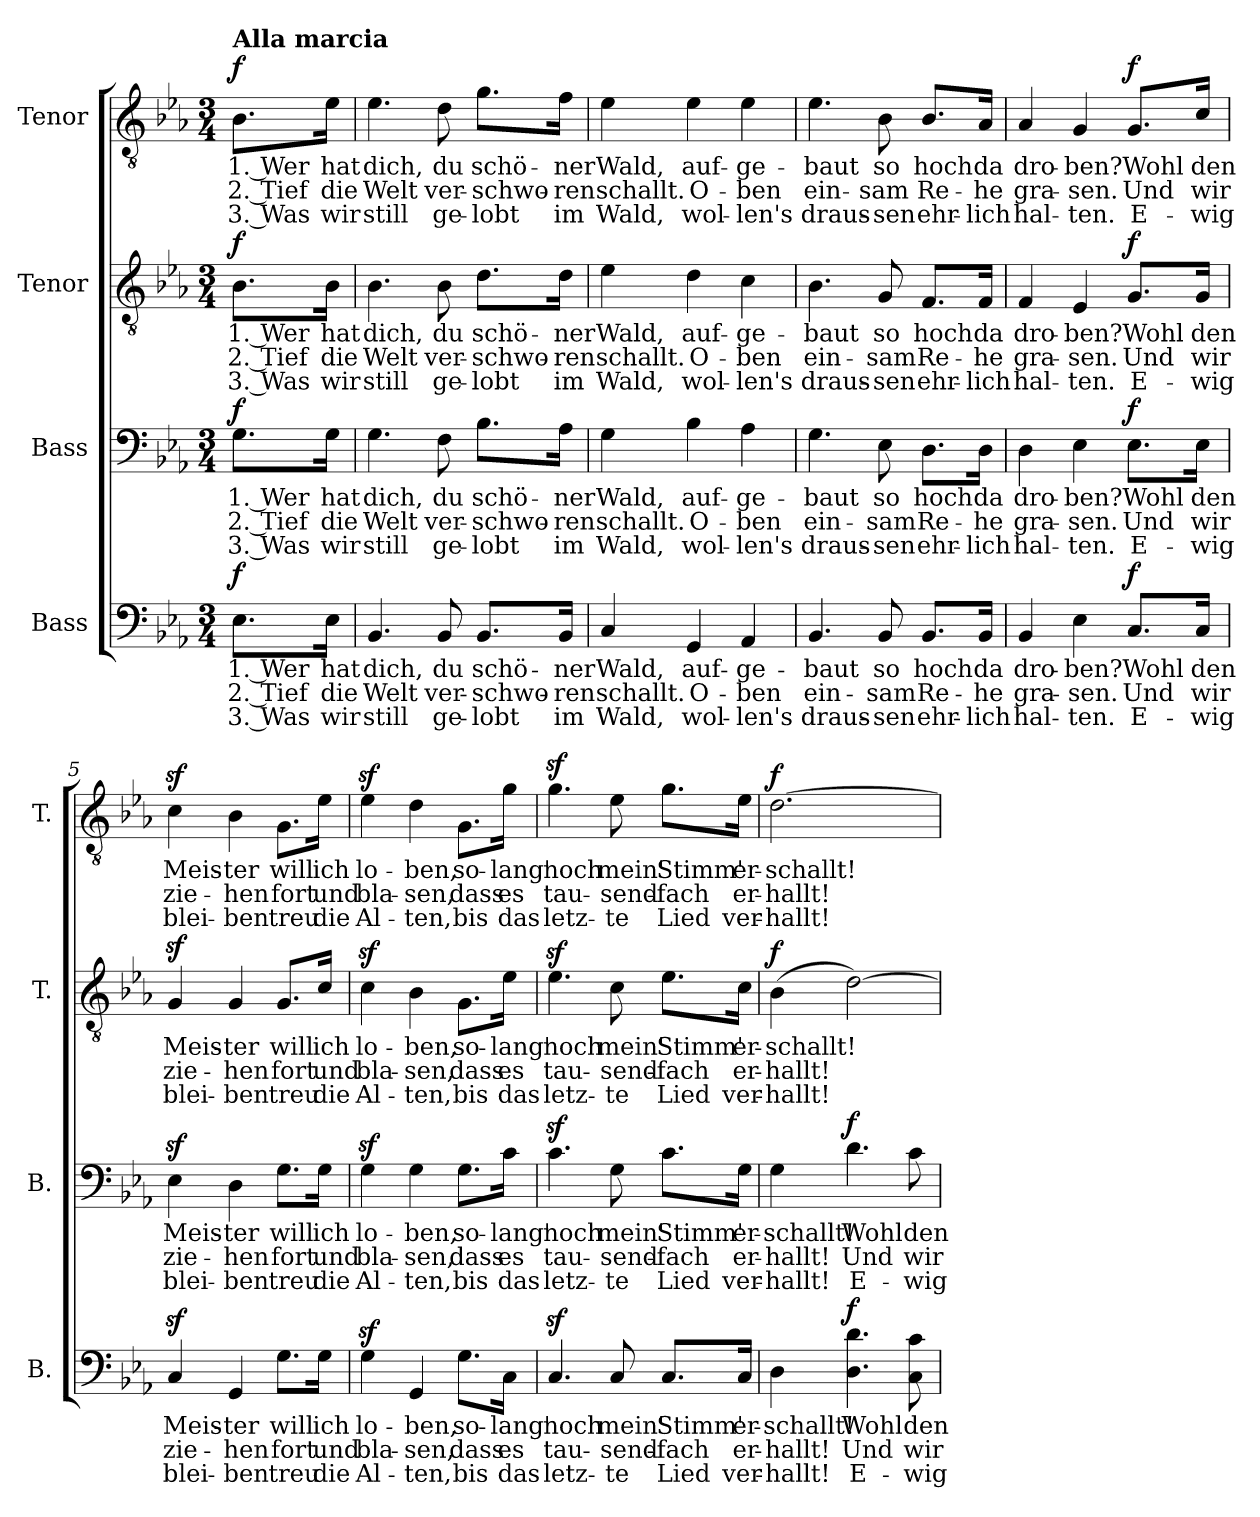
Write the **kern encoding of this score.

**kern	**text	**text	**text	**dynam	**kern	**text	**text	**text	**dynam	**kern	**text	**text	**text	**dynam	**kern	**text	**text	**text	**dynam
*part4	*part4	*part4	*part4	*part4	*part3	*part3	*part3	*part3	*part3	*part2	*part2	*part2	*part2	*part2	*part1	*part1	*part1	*part1	*part1
*staff4	*staff4	*staff4	*staff4	*staff4	*staff3	*staff3	*staff3	*staff3	*staff3	*staff2	*staff2	*staff2	*staff2	*staff2	*staff1	*staff1	*staff1	*staff1	*staff1
*I"Bass	*	*	*	*	*I"Bass	*	*	*	*	*I"Tenor	*	*	*	*	*I"Tenor	*	*	*	*
*I'B.	*	*	*	*	*I'B.	*	*	*	*	*I'T.	*	*	*	*	*I'T.	*	*	*	*
*clefF4	*	*	*	*	*clefF4	*	*	*	*	*clefGv2	*	*	*	*	*clefGv2	*	*	*	*
*k[b-e-a-]	*	*	*	*	*k[b-e-a-]	*	*	*	*	*k[b-e-a-]	*	*	*	*	*k[b-e-a-]	*	*	*	*
*M3/4	*	*	*	*	*M3/4	*	*	*	*	*M3/4	*	*	*	*	*M3/4	*	*	*	*
=	=	=	=	=	=	=	=	=	=	=	=	=	=	=	=	=	=	=	=
!	!	!	!	!	!	!	!	!	!	!	!	!	!	!	!LO:TX:a:B:t=Alla marcia	!	!	!	!
!	!	!	!	!LO:DY:a	!	!	!	!	!LO:DY:a	!	!	!	!	!LO:DY:a	!	!	!	!	!LO:DY:a
8.E-\L	1. Wer	2. Tief	3. Was	f	8.G\L	1. Wer	2. Tief	3. Was	f	8.B-\L	1. Wer	2. Tief	3. Was	f	8.B-\L	1. Wer	2. Tief	3. Was	f
16E-\Jk	hat	die	wir	.	16G\Jk	hat	die	wir	.	16B-\Jk	hat	die	wir	.	16e-\Jk	hat	die	wir	.
=1	=1	=1	=1	=1	=1	=1	=1	=1	=1	=1	=1	=1	=1	=1	=1	=1	=1	=1	=1
4.BB-/	dich,	Welt	still	.	4.G\	dich,	Welt	still	.	4.B-\	dich,	Welt	still	.	4.e-\	dich,	Welt	still	.
8BB-/	du	ver-	ge-	.	8F\	du	ver-	ge-	.	8B-\	du	ver-	ge-	.	8d\	du	ver-	ge-	.
8.BB-/L	schö-	-schwo-	-lobt	.	8.B-\L	schö-	-schwo-	-lobt	.	8.d\L	schö-	-schwo-	-lobt	.	8.g\L	schö-	-schwo-	-lobt	.
16BB-/Jk	-ner	-ren	im	.	16A-\Jk	-ner	-ren	im	.	16d\Jk	-ner	-ren	im	.	16f\Jk	-ner	-ren	im	.
=2	=2	=2	=2	=2	=2	=2	=2	=2	=2	=2	=2	=2	=2	=2	=2	=2	=2	=2	=2
4C/	Wald,	schallt.	Wald,	.	4G\	Wald,	schallt.	Wald,	.	4e-\	Wald,	schallt.	Wald,	.	4e-\	Wald,	schallt.	Wald,	.
4GG/	auf-	O-	wol-	.	4B-\	auf-	O-	wol-	.	4d\	auf-	O-	wol-	.	4e-\	auf-	O-	wol-	.
4AA-/	-ge-	-ben	-len's	.	4A-\	-ge-	-ben	-len's	.	4c\	-ge-	-ben	-len's	.	4e-\	-ge-	-ben	-len's	.
=3	=3	=3	=3	=3	=3	=3	=3	=3	=3	=3	=3	=3	=3	=3	=3	=3	=3	=3	=3
4.BB-/	-baut	ein-	draus-	.	4.G\	-baut	ein-	draus-	.	4.B-\	-baut	ein-	draus-	.	4.e-\	-baut	ein-	draus-	.
8BB-/	so	-sam	-sen	.	8E-\	so	-sam	-sen	.	8G/	so	-sam	-sen	.	8B-\	so	-sam	-sen	.
8.BB-/L	hoch	Re-	ehr-	.	8.D\L	hoch	Re-	ehr-	.	8.F/L	hoch	Re-	ehr-	.	8.B-/L	hoch	Re-	ehr-	.
16BB-/Jk	da	-he	-lich	.	16D\Jk	da	-he	-lich	.	16F/Jk	da	-he	-lich	.	16A-/Jk	da	-he	-lich	.
!!LO:PB:g=z
=4	=4	=4	=4	=4	=4	=4	=4	=4	=4	=4	=4	=4	=4	=4	=4	=4	=4	=4	=4
4BB-/	dro-	gra-	hal-	.	4D\	dro-	gra-	hal-	.	4F/	dro-	gra-	hal-	.	4A-/	dro-	gra-	hal-	.
4E-\	-ben?	-sen.	-ten.	.	4E-\	-ben?	-sen.	-ten.	.	4E-/	-ben?	-sen.	-ten.	.	4G/	-ben?	-sen.	-ten.	.
!	!	!	!	!LO:DY:a	!	!	!	!	!LO:DY:a	!	!	!	!	!LO:DY:a	!	!	!	!	!LO:DY:a
8.C/L	Wohl	Und	E-	f	8.E-\L	Wohl	Und	E-	f	8.G/L	Wohl	Und	E-	f	8.G/L	Wohl	Und	E-	f
16C/Jk	den	wir	-wig	.	16E-\Jk	den	wir	-wig	.	16G/Jk	den	wir	-wig	.	16c/Jk	den	wir	-wig	.
=5	=5	=5	=5	=5	=5	=5	=5	=5	=5	=5	=5	=5	=5	=5	=5	=5	=5	=5	=5
4Cz>/	Meis-	zie-	blei-	.	4E-z>\	Meis-	zie-	blei-	.	4Gz>/	Meis-	zie-	blei-	.	4cz>\	Meis-	zie-	blei-	.
4GG/	-ter	-hen	-ben	.	4D\	-ter	-hen	-ben	.	4G/	-ter	-hen	-ben	.	4B-\	-ter	-hen	-ben	.
8.G\L	will	fort	treu	.	8.G\L	will	fort	treu	.	8.G/L	will	fort	treu	.	8.G\L	will	fort	treu	.
16G\Jk	ich	und	die	.	16G\Jk	ich	und	die	.	16c/Jk	ich	und	die	.	16e-\Jk	ich	und	die	.
=6	=6	=6	=6	=6	=6	=6	=6	=6	=6	=6	=6	=6	=6	=6	=6	=6	=6	=6	=6
4Gz>\	lo-	bla-	Al-	.	4Gz>\	lo-	bla-	Al-	.	4cz>\	lo-	bla-	Al-	.	4e-z>\	lo-	bla-	Al-	.
4GG/	-ben,	-sen,	-ten,	.	4G\	-ben,	-sen,	-ten,	.	4B-\	-ben,	-sen,	-ten,	.	4d\	-ben,	-sen,	-ten,	.
8.G\L	so-	dass	bis	.	8.G\L	so-	dass	bis	.	8.G\L	so-	dass	bis	.	8.G\L	so-	dass	bis	.
16C\Jk	-lang'	es	das	.	16c\Jk	-lang'	es	das	.	16e-\Jk	-lang'	es	das	.	16g\Jk	-lang'	es	das	.
=7	=7	=7	=7	=7	=7	=7	=7	=7	=7	=7	=7	=7	=7	=7	=7	=7	=7	=7	=7
4.Cz>/	noch	tau-	letz-	.	4.cz>\	noch	tau-	letz-	.	4.e-z>\	noch	tau-	letz-	.	4.gz>\	noch	tau-	letz-	.
8C/	mein'	-send-	-te	.	8G\	mein'	-send-	-te	.	8c\	mein'	-send-	-te	.	8e-\	mein'	-send-	-te	.
8.C/L	Stimm'	-fach	Lied	.	8.c\L	Stimm'	-fach	Lied	.	8.e-\L	Stimm'	-fach	Lied	.	8.g\L	Stimm'	-fach	Lied	.
16C/Jk	er-	er-	ver-	.	16G\Jk	er-	er-	ver-	.	16c\Jk	er-	er-	ver-	.	16e-\Jk	er-	er-	ver-	.
!!LO:LB:g=z
=8	=8	=8	=8	=8	=8	=8	=8	=8	=8	=8	=8	=8	=8	=8	=8	=8	=8	=8	=8
!	!	!	!	!	!	!	!	!	!	!	!	!	!	!LO:DY:a	!	!	!	!	!LO:DY:a
4D\	-schallt!	-hallt!	-hallt!	.	4G\	-schallt!	-hallt!	-hallt!	.	(4B-\	-schallt!	-hallt!	-hallt!	f	[2.d\	-schallt!	-hallt!	-hallt!	f
!	!	!	!	!LO:DY:a	!	!	!	!	!LO:DY:a	!	!	!	!	!	!	!	!	!	!
4.D\ 4.d\	Wohl	Und	E-	f	4.d\	Wohl	Und	E-	f	[2d\)	.	.	.	.	.	.	.	.	.
8C\ 8c\	den	wir	-wig	.	8c\	den	wir	-wig	.	.	.	.	.	.	.	.	.	.	.
=	=	=	=	=	=	=	=	=	=	=	=	=	=	=	=	=	=	=	=
*-	*-	*-	*-	*-	*-	*-	*-	*-	*-	*-	*-	*-	*-	*-	*-	*-	*-	*-	*-
